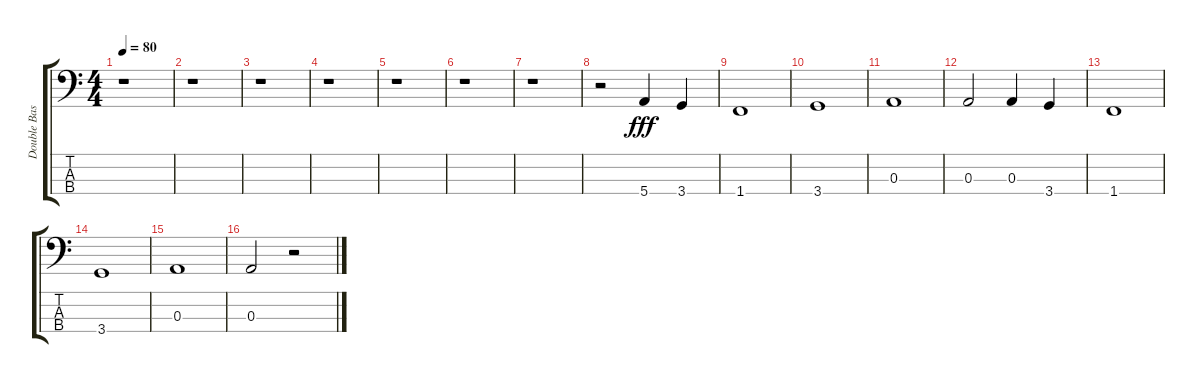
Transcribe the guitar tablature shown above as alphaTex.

\track ("Double Basses       " "Double Bas") {instrument contrabass}
\staff {score tabs}
\tuning (G2 D2 A1 E1) {hide}
\ts (4 4)
\tempo 80
\clef f4
\ks c
r.1{dy fff} |
r.1 |
r.1 |
r.1 |
r.1 |
r.1 |
r.1 |
r.2 5.4.4 3.4.4 |
1.4.1 |
3.4.1 |
0.3.1 |
0.3.2 0.3.4 3.4.4 |
1.4.1 |
3.4.1 |
0.3.1 |
0.3.2 r.2
